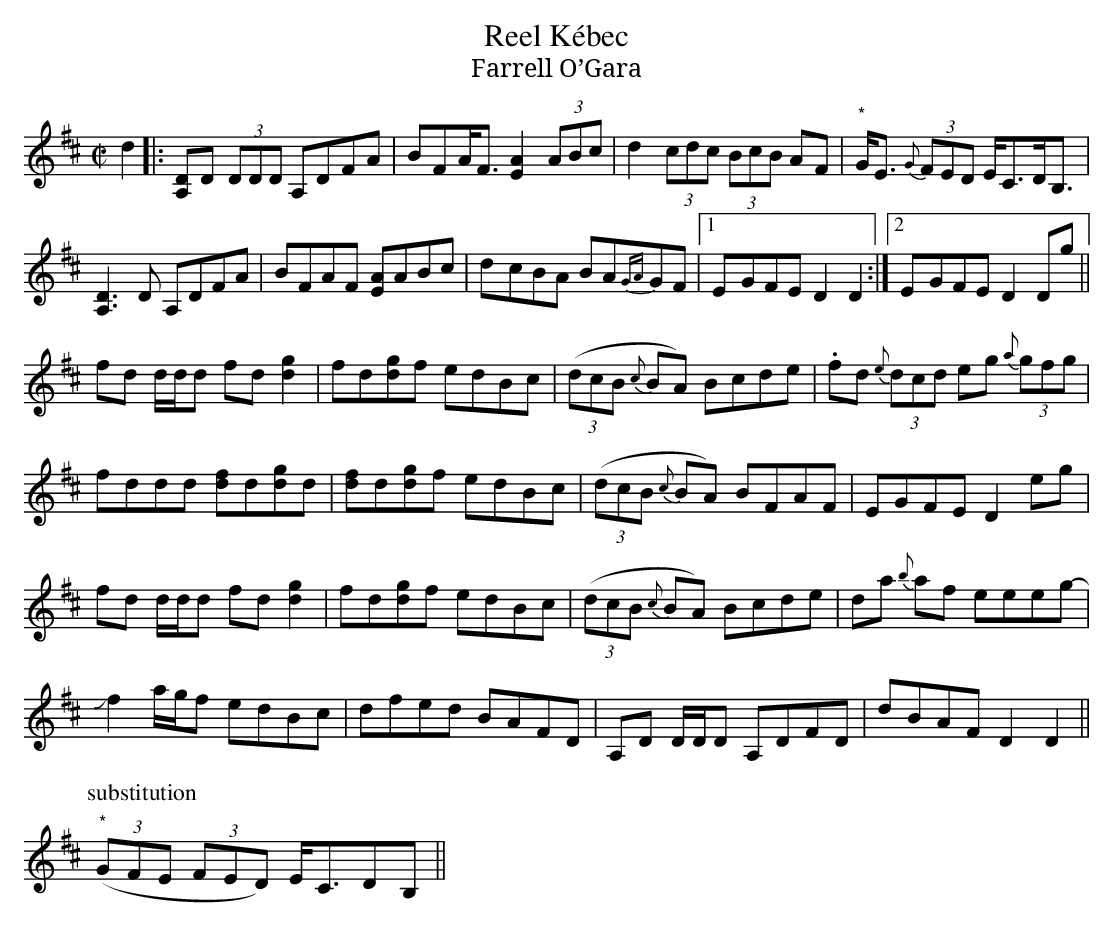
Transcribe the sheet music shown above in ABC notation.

X:1
T:Reel Kébec
T:Farrell O’Gara
M:C|
L:1/8
K:D
d2|:[A,D]D (3DDD A,DFA|BFA<F  [E2A2] (3ABc|d2 (3cdc (3BcB AF|"*"G<E {G}(3FED E<CD<B,|
[A,3D3]D A,DFA|BFAF [EA]ABc|d-cBA BA{GA}GF|1E-GFE D2D2:|2E-GFE D2Dg||
fd d/d/d fd [d2g2]|fd[dg]f  edBc|((3dcB {c}BA) Bcde|.fd {e}(3dcd eg {a}(3gfg|
fddd [df]d[dg]d|[df]d[dg]f edBc|((3dcB {c}BA) BFAF|EGFE D2eg|
fd d/d/d fd [d2g2]|fd[dg]f  edBc|((3dcB {c}BA) Bcde|da {b}af eeeg-|
Jf2 a/g/f edBc|dfed BAFD|A,D D/D/D A,DFD|dBAF D2D2||
P:substitution
"*"((3GFE (3FED) E<CDB,||
